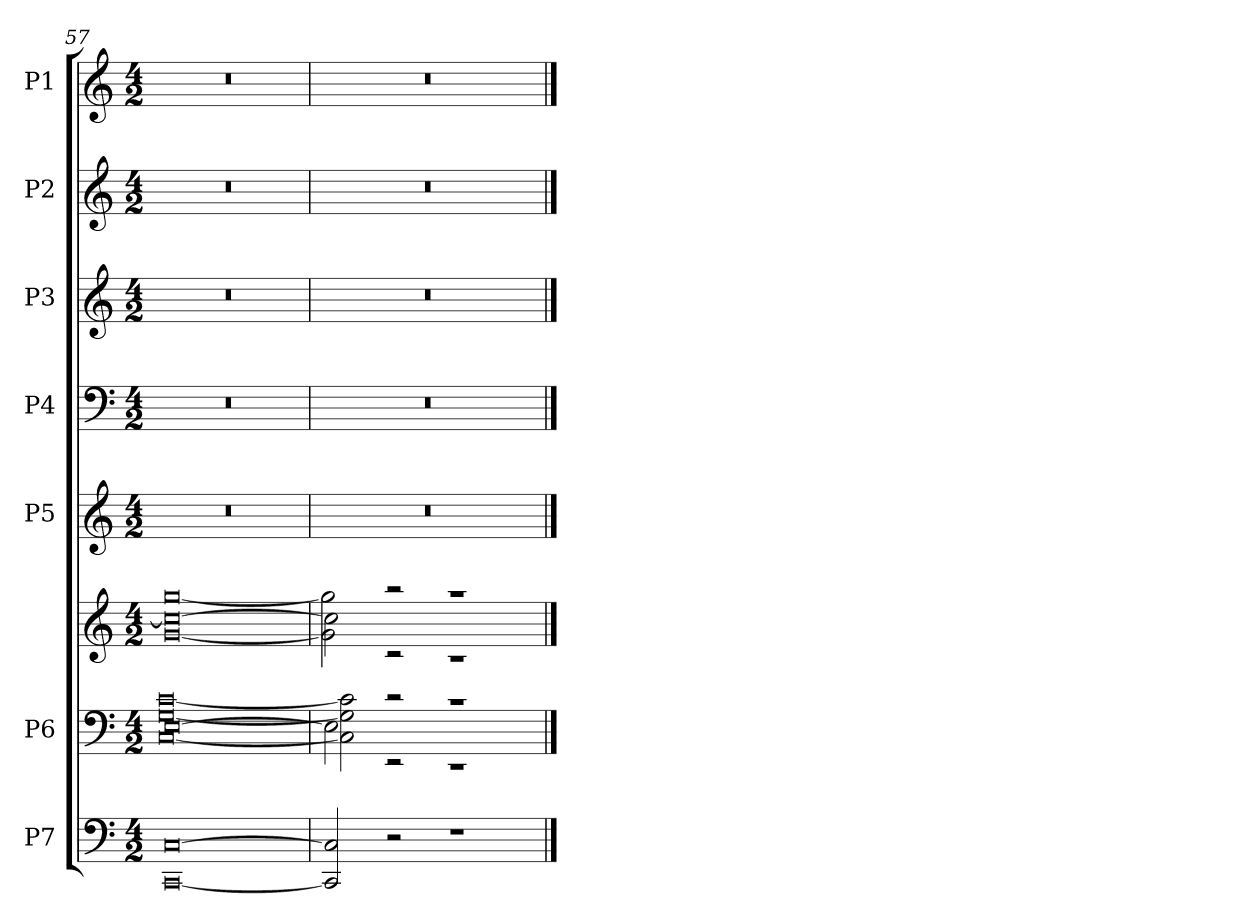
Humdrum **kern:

**kern	**kern	**kern	**kern	**kern	**kern	**kern	**kern
*part7	*part6	*part6	*part5	*part4	*part3	*part2	*part1
*staff8	*staff7	*staff6	*staff5	*staff4	*staff3	*staff2	*staff1
*I"P7	*I"P6	*	*I"P5	*I"P4	*I"P3	*I"P2	*I"P1
*clefF4	*clefF4	*clefG2	*clefG2	*clefF4	*clefG2	*clefG2	*clefG2
*	*	*	*	*	*ITrd7c12	*	*
*k[]	*k[]	*k[]	*k[]	*k[]	*k[]	*k[]	*k[]
*C:	*C:	*C:	*C:	*C:	*C:	*C:	*C:
*M4/2	*M4/2	*M4/2	*M4/2	*M4/2	*M4/2	*M4/2	*M4/2
=57	=57	=57	=57	=57	=57	=57	=57
*	*^	*^	*	*	*	*	*
!	!	!	!	!	!	!LO:N:vis=1	!LO:N:vis=1	!LO:N:vis=1	!LO:N:vis=1
[<0CC [>0C	[>0E	[<0C [>0G [>0c	0cc_	[<0g [>0gg	0r	0r	0r	0r	0r
=58	=58	=58	=58	=58	=58	=58	=58	=58	=58
!	!	!	!	!	!	!LO:N:vis=1	!LO:N:vis=1	!LO:N:vis=1	!LO:N:vis=1
2CC/] 2C/]	2E\]	2C\] 2G\] 2c\]	2cc\]	2g\] 2gg\]	0r	0r	0r	0r	0r
2r	2rc	2rEE	2raa	2rc	.	.	.	.	.
1r	1rc	1rEE	1raa	1rc	.	.	.	.	.
*	*v	*v	*	*	*	*	*	*	*
*	*	*v	*v	*	*	*	*	*
==	==	==	==	==	==	==	==
*-	*-	*-	*-	*-	*-	*-	*-
